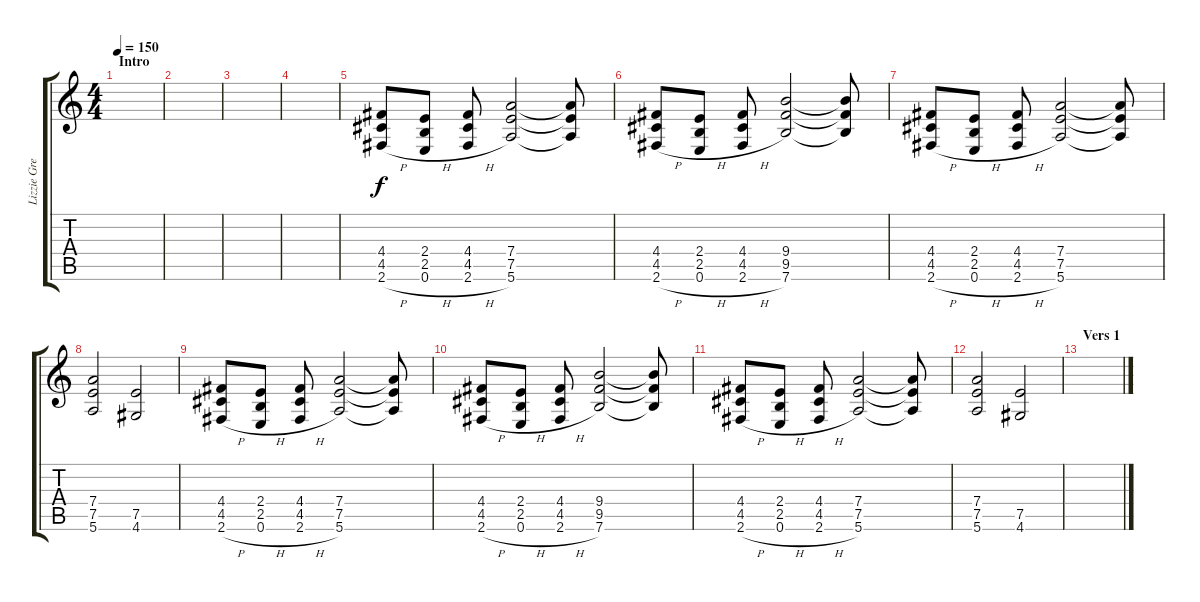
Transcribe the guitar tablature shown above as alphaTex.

\track ("Lizzie Grey - Rhythm Guitar" "Lizzie Gre") {instrument distortionguitar}
\staff {score tabs}
\tuning (E4 B3 G3 D3 A2 E2) {hide}
\ts (4 4)
\section ("" "Intro")
\tempo 150
\clef g2
\ks c
|
|
|
|
(4.4 4.5 2.6{h}).8 (2.4 2.5 0.6{h}).8 (4.4 4.5 2.6{h}).8 (7.4 7.5 5.6).2 (7.4{t} 7.5{t} 5.6{t}).8 |
(4.4 4.5 2.6{h}).8 (2.4 2.5 0.6{h}).8 (4.4 4.5 2.6{h}).8 (9.4 9.5 7.6).2 (9.4{t} 9.5{t} 7.6{t}).8 |
(4.4 4.5 2.6{h}).8 (2.4 2.5 0.6{h}).8 (4.4 4.5 2.6{h}).8 (7.4 7.5 5.6).2 (7.4{t} 7.5{t} 5.6{t}).8 |
(7.4 7.5 5.6).2 (7.5 4.6).2 |
(4.4 4.5 2.6{h}).8 (2.4 2.5 0.6{h}).8 (4.4 4.5 2.6{h}).8 (7.4 7.5 5.6).2 (7.4{t} 7.5{t} 5.6{t}).8 |
(4.4 4.5 2.6{h}).8 (2.4 2.5 0.6{h}).8 (4.4 4.5 2.6{h}).8 (9.4 9.5 7.6).2 (9.4{t} 9.5{t} 7.6{t}).8 |
(4.4 4.5 2.6{h}).8 (2.4 2.5 0.6{h}).8 (4.4 4.5 2.6{h}).8 (7.4 7.5 5.6).2 (7.4{t} 7.5{t} 5.6{t}).8 |
(7.4 7.5 5.6).2 (7.5 4.6).2 |
\section ("" "Vers 1")
